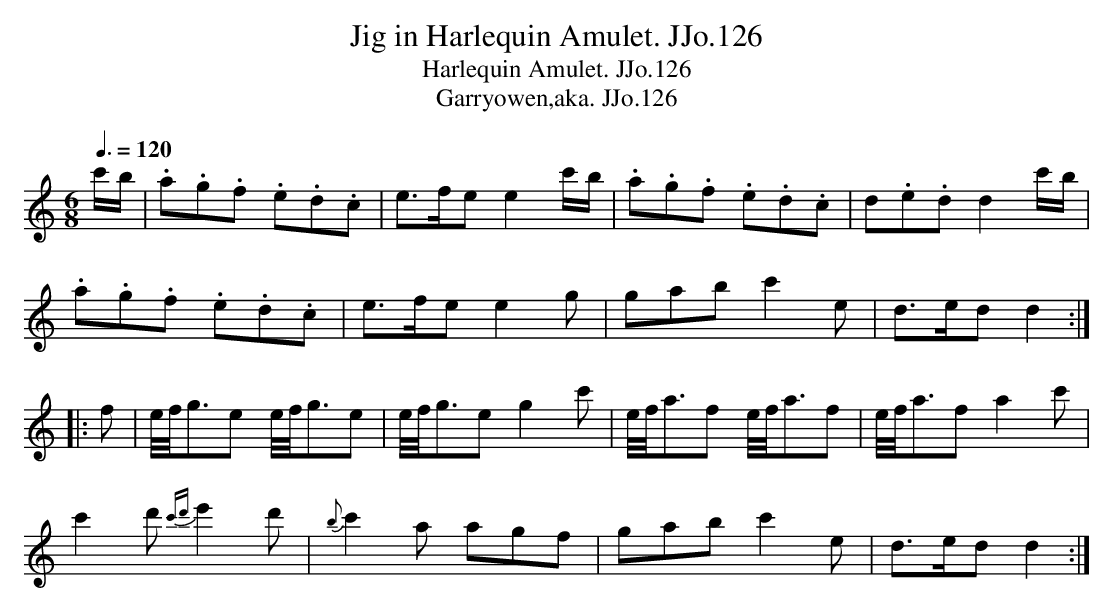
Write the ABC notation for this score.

X:1
T:Jig in Harlequin Amulet. JJo.126
T:Harlequin Amulet. JJo.126
T:Garryowen,aka. JJo.126
M:6/8
L:1/8
Q:3/8=120
notC:"A Favourite"
K:C major
c'/b/|.a.g.f .e.d.c|e>fe e2c'/b/|.a.g.f .e.d.c|d.e.dd2c'/b/|!
.a.g.f .e.d.c|e>fe e2g|gab c'2e|d>edd2::!
f|e/4f/4g3/e e/4f/4g3/e|e/4f/4g3/e g2c'|\
e/4f/4a3/f e/4f/4a3/f|e/4f/4a3/f a2c'|!
c'2d' {c'd'}e'2d'|{b}c'2 a agf|gabc'2e|d>edd2:|
